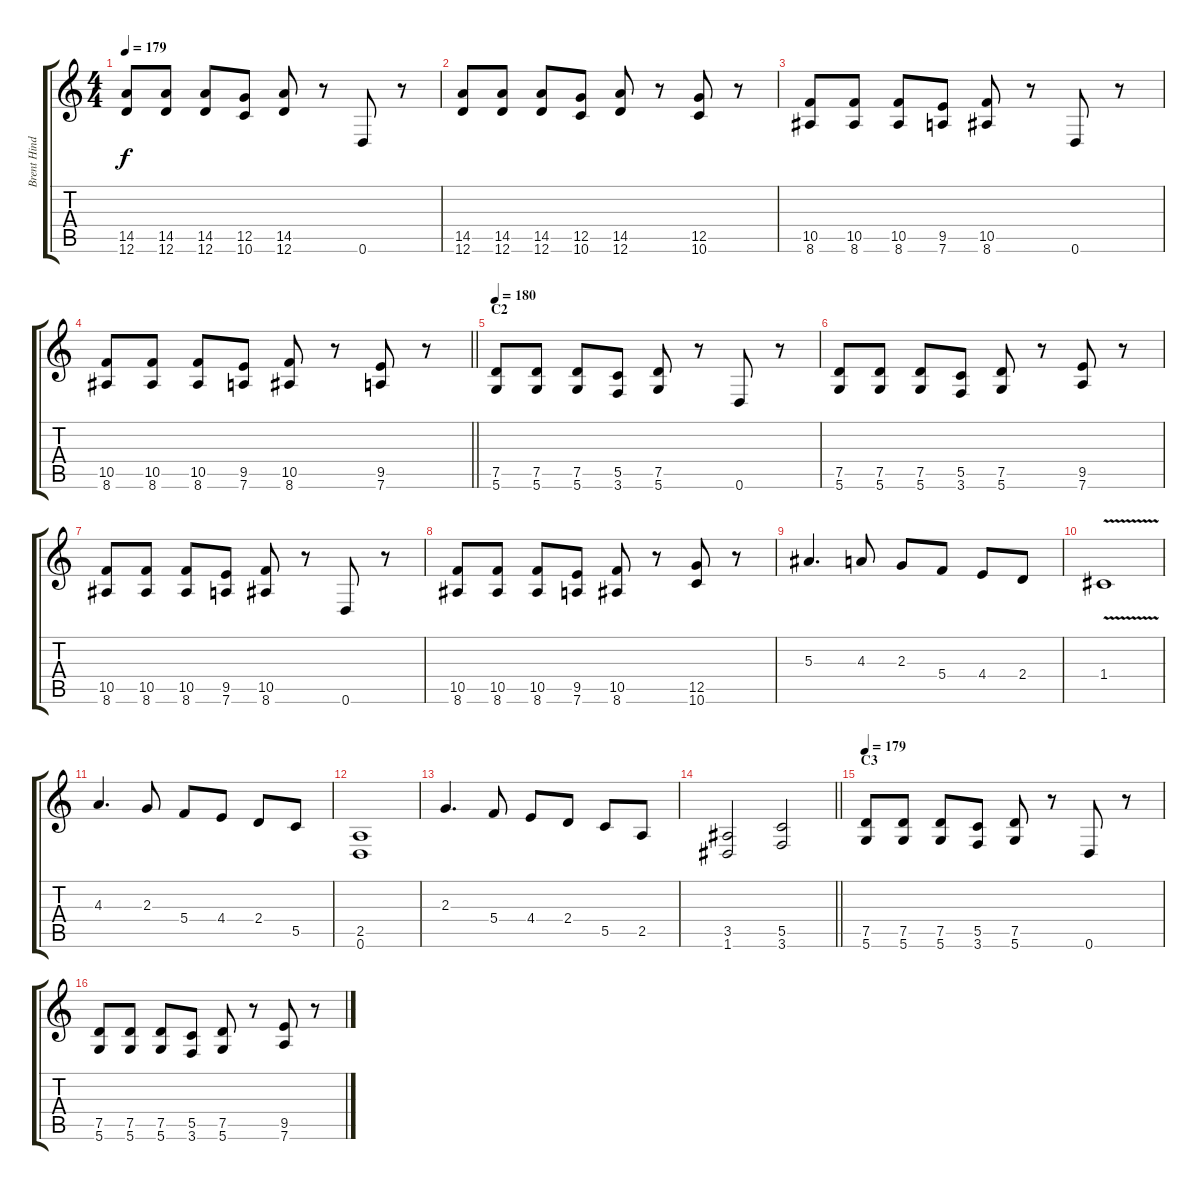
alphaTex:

\track ("Brent Hinds" "Brent Hind") {instrument overdrivenguitar}
\staff {score tabs}
\tuning (D4 A3 F3 C3 G2 D2) {hide}
\ts (4 4)
\tempo 179
\clef g2
\ks c
(14.5 12.6).8{dy f} (14.5 12.6).8 (14.5 12.6).8 (12.5 10.6).8 (14.5 12.6).8 r.8 0.6.8 r.8 |
(14.5 12.6).8 (14.5 12.6).8 (14.5 12.6).8 (12.5 10.6).8 (14.5 12.6).8 r.8 (12.5 10.6).8 r.8 |
(10.5 8.6).8 (10.5 8.6).8 (10.5 8.6).8 (9.5 7.6).8 (10.5 8.6).8 r.8 0.6.8 r.8 |
\barLineRight lightlight
(10.5 8.6).8 (10.5 8.6).8 (10.5 8.6).8 (9.5 7.6).8 (10.5 8.6).8 r.8 (9.5 7.6).8 r.8 |
\section ("" "C2")
\tempo 180
(7.5 5.6).8 (7.5 5.6).8 (7.5 5.6).8 (5.5 3.6).8 (7.5 5.6).8 r.8 0.6.8 r.8 |
(7.5 5.6).8 (7.5 5.6).8 (7.5 5.6).8 (5.5 3.6).8 (7.5 5.6).8 r.8 (9.5 7.6).8 r.8 |
(10.5 8.6).8 (10.5 8.6).8 (10.5 8.6).8 (9.5 7.6).8 (10.5 8.6).8 r.8 0.6.8 r.8 |
(10.5 8.6).8 (10.5 8.6).8 (10.5 8.6).8 (9.5 7.6).8 (10.5 8.6).8 r.8 (12.5 10.6).8 r.8 |
5.3.4{d} 4.3.8 2.3.8 5.4.8 4.4.8 2.4.8 |
1.4{v}.1 |
4.3.4{d} 2.3.8 5.4.8 4.4.8 2.4.8 5.5.8 |
(2.5 0.6).1 |
2.3.4{d} 5.4.8 4.4.8 2.4.8 5.5.8 2.5.8 |
\barLineRight lightlight
(3.5 1.6).2 (5.5 3.6).2 |
\section ("" "C3")
\tempo 179
(7.5 5.6).8 (7.5 5.6).8 (7.5 5.6).8 (5.5 3.6).8 (7.5 5.6).8 r.8 0.6.8 r.8 |
(7.5 5.6).8 (7.5 5.6).8 (7.5 5.6).8 (5.5 3.6).8 (7.5 5.6).8 r.8 (9.5 7.6).8 r.8
